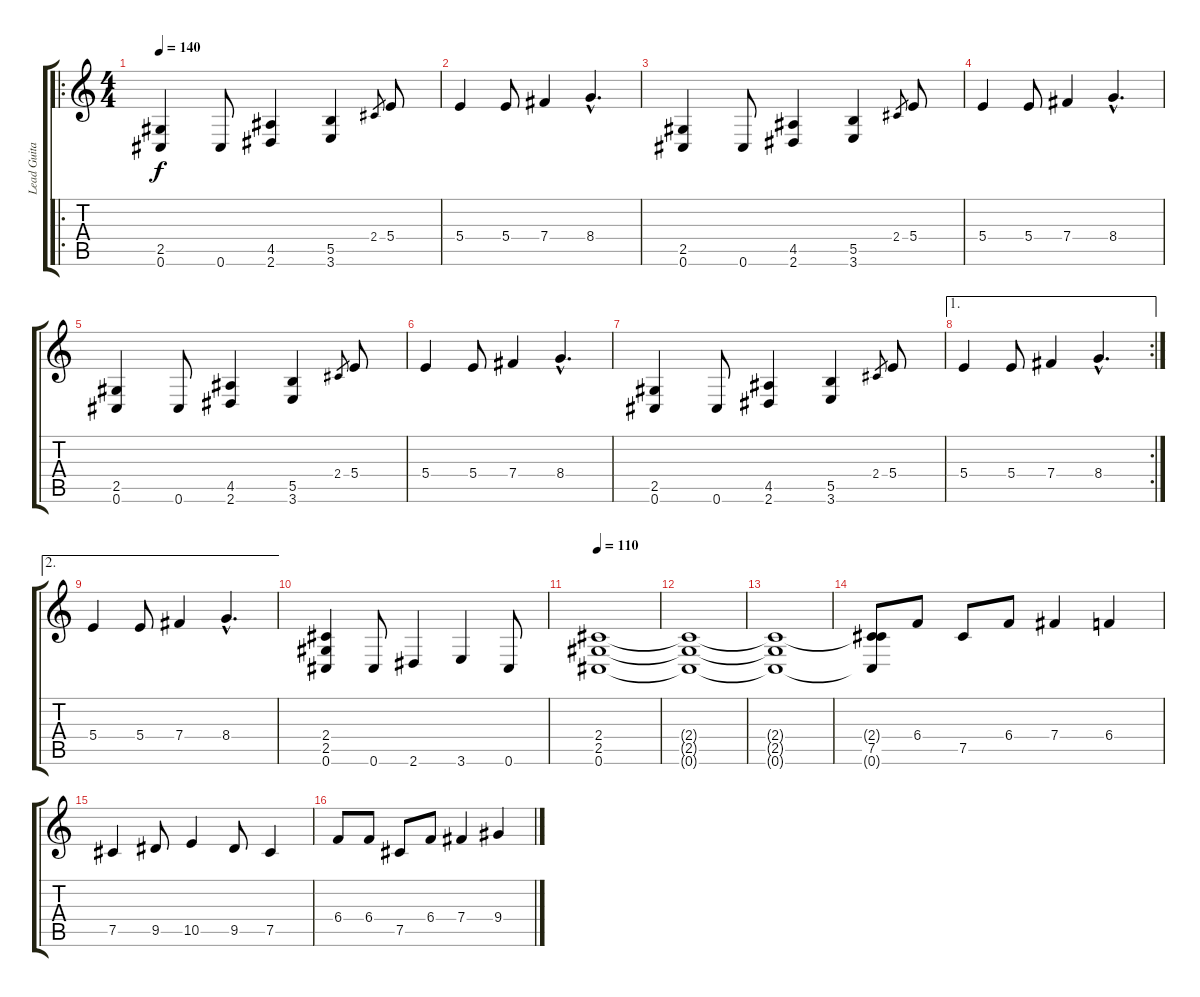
\track ("Lead Guitar" "Lead Guita") {instrument overdrivenguitar}
\staff {score tabs}
\tuning (Db4 Ab3 E3 B2 Gb2 Db2) {hide}
\ro
\ts (4 4)
\tempo 140
\clef g2
\ks c
(2.5 0.6).4{dy f} 0.6.8 (4.5 2.6).4 (5.5 3.6).4 2.4.8{gr} 5.4.8 |
5.4.4 5.4.8 7.4.4 8.4{hac}.4{d} |
(2.5 0.6).4 0.6.8 (4.5 2.6).4 (5.5 3.6).4 2.4.8{gr} 5.4.8 |
5.4.4 5.4.8 7.4.4 8.4{hac}.4{d} |
(2.5 0.6).4 0.6.8 (4.5 2.6).4 (5.5 3.6).4 2.4.8{gr} 5.4.8 |
5.4.4 5.4.8 7.4.4 8.4{hac}.4{d} |
(2.5 0.6).4 0.6.8 (4.5 2.6).4 (5.5 3.6).4 2.4.8{gr} 5.4.8 |
\ae 1
\rc 2
5.4.4 5.4.8 7.4.4 8.4{hac}.4{d} |
\ae 2
5.4.4 5.4.8 7.4.4 8.4{hac}.4{d} |
(2.4 2.5 0.6).4 0.6.8 2.6.4 3.6.4 0.6.8 |
\tempo 110
(2.4 2.5 0.6).1 |
(2.4{t} 2.5{t} 0.6{t}).1 |
(2.4{t} 2.5{t} 0.6{t}).1 |
(2.4{t} 7.5 0.6{t}).8 6.4.8 7.5.8 6.4.8 7.4.4 6.4.4 |
7.5.4 9.5.8 10.5.4 9.5.8 7.5.4 |
6.4.8 6.4.8 7.5.8 6.4.8 7.4.4 9.4.4
